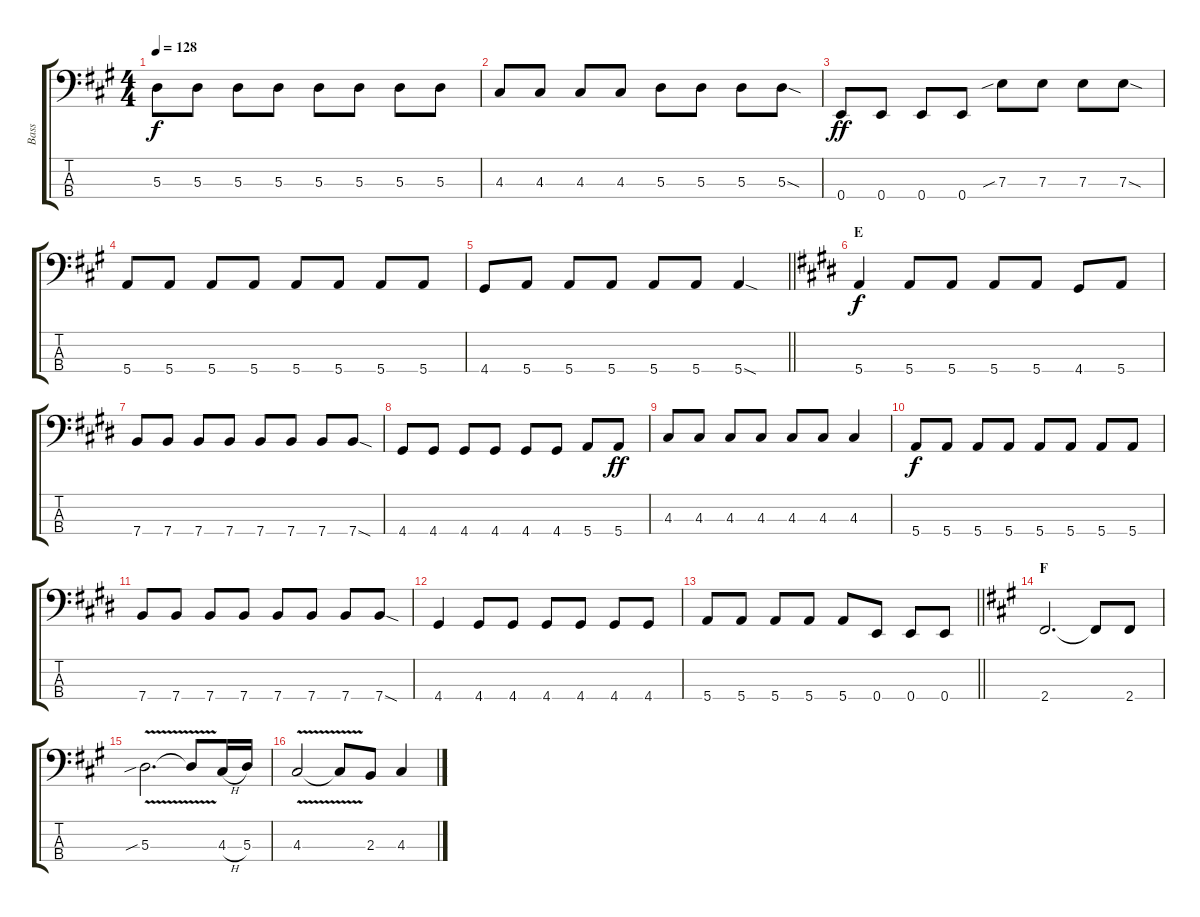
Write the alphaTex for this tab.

\track ("Bass" "Bass") {instrument electricbassfinger}
\staff {score tabs}
\tuning (G2 D2 A1 E1) {hide}
\ts (4 4)
\tempo 128
\clef f4
\ks a
5.3.8{dy f} 5.3.8 5.3.8 5.3.8 5.3.8 5.3.8 5.3.8 5.3.8 |
4.3.8 4.3.8 4.3.8 4.3.8 5.3.8 5.3.8 5.3.8 5.3{sod}.8 |
0.4.8{dy ff} 0.4.8 0.4.8 0.4.8 7.3{sib}.8 7.3.8 7.3.8 7.3{sod}.8 |
5.4.8 5.4.8 5.4.8 5.4.8 5.4.8 5.4.8 5.4.8 5.4.8 |
\barLineRight lightlight
4.4.8 5.4.8 5.4.8 5.4.8 5.4.8 5.4.8 5.4{sod}.4 |
\section ("" "E")
\ks e
5.4.4{dy f} 5.4.8 5.4.8 5.4.8 5.4.8 4.4.8 5.4.8 |
7.4.8 7.4.8 7.4.8 7.4.8 7.4.8 7.4.8 7.4.8 7.4{sod}.8 |
4.4.8 4.4.8 4.4.8 4.4.8 4.4.8 4.4.8 5.4.8 5.4.8{dy ff} |
4.3.8 4.3.8 4.3.8 4.3.8 4.3.8 4.3.8 4.3.4 |
5.4.8{dy f} 5.4.8 5.4.8 5.4.8 5.4.8 5.4.8 5.4.8 5.4.8 |
7.4.8 7.4.8 7.4.8 7.4.8 7.4.8 7.4.8 7.4.8 7.4{sod}.8 |
4.4.4 4.4.8 4.4.8 4.4.8 4.4.8 4.4.8 4.4.8 |
\barLineRight lightlight
5.4.8 5.4.8 5.4.8 5.4.8 5.4.8 0.4.8 0.4.8 0.4.8 |
\section ("" "F")
\ks a
2.4.2{d} 2.4{t}.8 2.4.8 |
5.3{v sib}.2{d} 5.3{t}.8 4.3{h}.16 5.3.16 |
4.3{v}.2 4.3{t}.8 2.3.8 4.3.4
